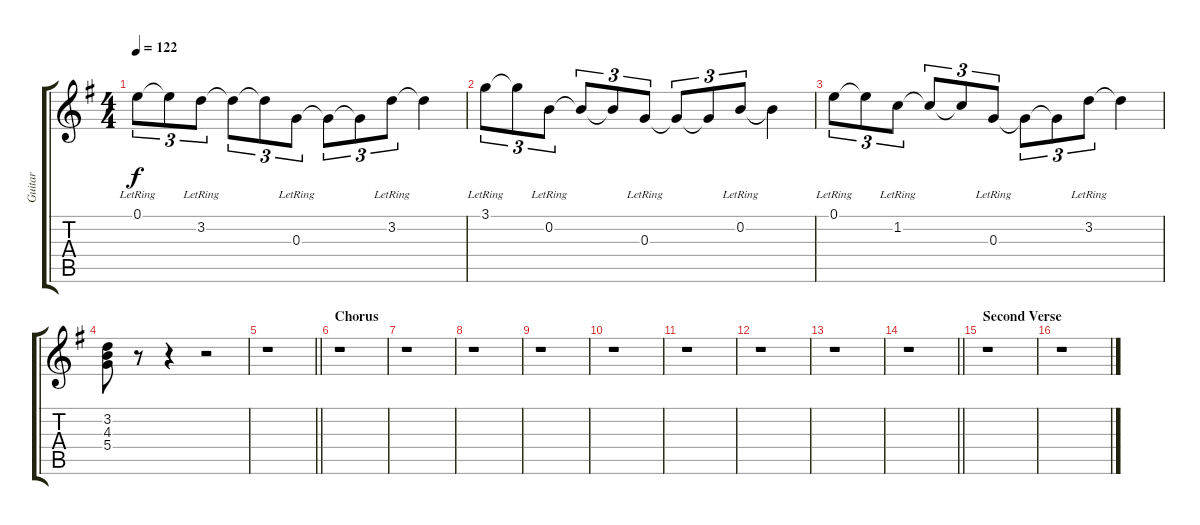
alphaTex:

\track ("Guitar" "Guitar") {instrument electricguitarclean}
\staff {score tabs}
\tuning (E4 B3 G3 D3 A2 E2) {hide}
\ts (4 4)
\tempo 122
\clef g2
\ks g
0.1{lr}.8{tu (3 2) dy f} 0.1{t}.8{tu (3 2)} 3.2{lr}.8{tu (3 2)} 3.2{t}.8{tu (3 2)} 3.2{t}.8{tu (3 2)} 0.3{lr}.8{tu (3 2)} 0.3{t}.8{tu (3 2)} 0.3{t}.8{tu (3 2)} 3.2{lr}.8{tu (3 2)} 3.2{t}.4 |
3.1{lr}.8{tu (3 2)} 3.1{t}.8{tu (3 2)} 0.2{lr}.8{tu (3 2)} 0.2{t}.8{tu (3 2)} 0.2{t}.8{tu (3 2)} 0.3{lr}.8{tu (3 2)} 0.3{t}.8{tu (3 2)} 0.3{t}.8{tu (3 2)} 0.2{lr}.8{tu (3 2)} 0.2{t}.4 |
0.1{lr}.8{tu (3 2)} 0.1{t}.8{tu (3 2)} 1.2{lr}.8{tu (3 2)} 1.2{t}.8{tu (3 2)} 1.2{t}.8{tu (3 2)} 0.3{lr}.8{tu (3 2)} 0.3{t}.8{tu (3 2)} 0.3{t}.8{tu (3 2)} 3.2{lr}.8{tu (3 2)} 3.2{t}.4 |
(3.2 4.3 5.4).8 r.8 r.4 r.2 |
\barLineRight lightlight
r.1 |
\section ("" "Chorus")
r.1 |
r.1 |
r.1 |
r.1 |
r.1 |
r.1 |
r.1 |
r.1 |
\barLineRight lightlight
r.1 |
\section ("" "Second Verse")
r.1 |
r.1
